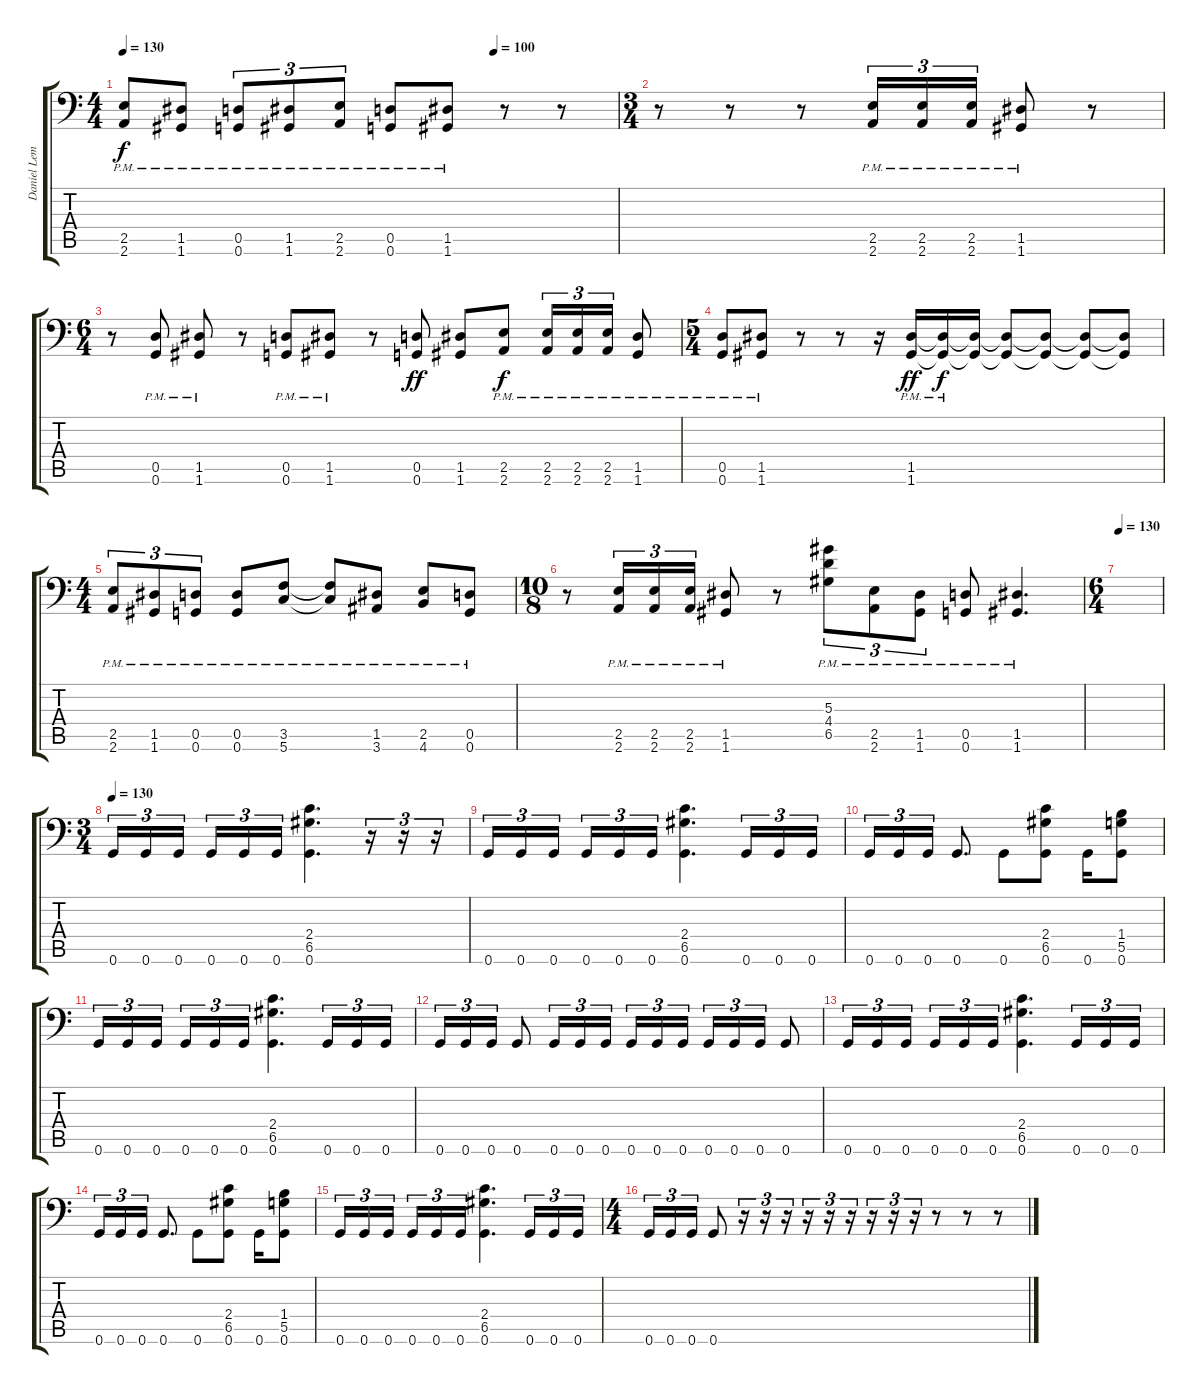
\track ("Daniel Lem" "Daniel Lem") {instrument distortionguitar}
\staff {score tabs}
\tuning (C4 G3 Eb3 Bb2 D2 G1) {hide}
\ts (4 4)
\tempo 130
\tempo (100 0.75)
\clef f4
\ks c
(2.5{pm} 2.6{pm}).8{dy f} (1.5{pm} 1.6{pm}).8 (0.5{pm} 0.6{pm}).8{tu (3 2)} (1.5{pm} 1.6{pm}).8{tu (3 2)} (2.5{pm} 2.6{pm}).8{tu (3 2)} (0.5{pm} 0.6{pm}).8 (1.5{pm} 1.6{pm}).8 r.8 r.8 |
\ts (3 4)
r.8 r.8 r.8 (2.5{pm} 2.6{pm}).16{tu (3 2)} (2.5{pm} 2.6{pm}).16{tu (3 2)} (2.5{pm} 2.6{pm}).16{tu (3 2)} (1.5{pm} 1.6{pm}).8 r.8 |
\ts (6 4)
r.8 (0.5{pm} 0.6{pm}).8 (1.5{pm} 1.6{pm}).8 r.8 (0.5{pm} 0.6{pm}).8 (1.5{pm} 1.6{pm}).8 r.8 (0.5 0.6).8{dy ff} (1.5 1.6).8 (2.5{pm} 2.6{pm}).8{dy f} (2.5{pm} 2.6{pm}).16{tu (3 2)} (2.5{pm} 2.6{pm}).16{tu (3 2)} (2.5{pm} 2.6{pm}).16{tu (3 2)} (1.5{pm} 1.6{pm}).8 |
\ts (5 4)
(0.5{pm} 0.6{pm}).8 (1.5{pm} 1.6{pm}).8 r.8 r.8 r.16 (1.5{pm} 1.6{pm}).16{dy ff} (1.5{pm t} 1.6{pm t}).16{dy f} (1.5{t} 1.6{t}).16 (1.5{t} 1.6{t}).8 (1.5{t} 1.6{t}).8 (1.5{t} 1.6{t}).8 (1.5{t} 1.6{t}).8 |
\ts (4 4)
(2.5{pm} 2.6).8{tu (3 2)} (1.5{pm} 1.6).8{tu (3 2)} (0.5{pm} 0.6).8{tu (3 2)} (0.5{pm} 0.6{pm}).8 (3.5{pm} 5.6{pm}).8 (3.5{pm t} 5.6{pm t}).8 (1.5{pm} 3.6{pm}).8 (2.5{pm} 4.6{pm}).8 (0.5{pm} 0.6{pm}).8 |
\ts (10 8)
r.8 (2.5{pm} 2.6{pm}).16{tu (3 2)} (2.5{pm} 2.6{pm}).16{tu (3 2)} (2.5{pm} 2.6{pm}).16{tu (3 2)} (1.5{pm} 1.6{pm}).8 r.8 (5.3{pm} 4.4{pm} 6.5{pm}).8{tu (3 2)} (2.5{pm} 2.6{pm}).8{tu (3 2)} (1.5{pm} 1.6{pm}).8{tu (3 2)} (0.5{pm} 0.6{pm}).8 (1.5{pm} 1.6{pm}).4{d} |
\ts (6 4)
\tempo 130
|
\ts (3 4)
\tempo 130
0.6.16{tu (3 2)} 0.6.16{tu (3 2)} 0.6.16{tu (3 2) beam splitsecondary} 0.6.16{tu (3 2)} 0.6.16{tu (3 2)} 0.6.16{tu (3 2)} (2.4 6.5 0.6).4{d} r.16{tu (3 2)} r.16{tu (3 2)} r.16{tu (3 2)} |
0.6.16{tu (3 2)} 0.6.16{tu (3 2)} 0.6.16{tu (3 2) beam splitsecondary} 0.6.16{tu (3 2)} 0.6.16{tu (3 2)} 0.6.16{tu (3 2)} (2.4 6.5 0.6).4{d} 0.6.16{tu (3 2)} 0.6.16{tu (3 2)} 0.6.16{tu (3 2)} |
0.6.16{tu (3 2)} 0.6.16{tu (3 2)} 0.6.16{tu (3 2)} 0.6.8{d} 0.6.8 (2.4 6.5 0.6).8 0.6.16 (1.4 5.5 0.6).8 |
0.6.16{tu (3 2)} 0.6.16{tu (3 2)} 0.6.16{tu (3 2) beam splitsecondary} 0.6.16{tu (3 2)} 0.6.16{tu (3 2)} 0.6.16{tu (3 2)} (2.4 6.5 0.6).4{d} 0.6.16{tu (3 2)} 0.6.16{tu (3 2)} 0.6.16{tu (3 2)} |
0.6.16{tu (3 2)} 0.6.16{tu (3 2)} 0.6.16{tu (3 2)} 0.6.8 0.6.16{tu (3 2)} 0.6.16{tu (3 2)} 0.6.16{tu (3 2) beam splitsecondary} 0.6.16{tu (3 2)} 0.6.16{tu (3 2)} 0.6.16{tu (3 2)} 0.6.16{tu (3 2)} 0.6.16{tu (3 2)} 0.6.16{tu (3 2)} 0.6.8 |
0.6.16{tu (3 2)} 0.6.16{tu (3 2)} 0.6.16{tu (3 2) beam splitsecondary} 0.6.16{tu (3 2)} 0.6.16{tu (3 2)} 0.6.16{tu (3 2)} (2.4 6.5 0.6).4{d} 0.6.16{tu (3 2)} 0.6.16{tu (3 2)} 0.6.16{tu (3 2)} |
0.6.16{tu (3 2)} 0.6.16{tu (3 2)} 0.6.16{tu (3 2)} 0.6.8{d} 0.6.8 (2.4 6.5 0.6).8 0.6.16 (1.4 5.5 0.6).8 |
0.6.16{tu (3 2)} 0.6.16{tu (3 2)} 0.6.16{tu (3 2) beam splitsecondary} 0.6.16{tu (3 2)} 0.6.16{tu (3 2)} 0.6.16{tu (3 2)} (2.4 6.5 0.6).4{d} 0.6.16{tu (3 2)} 0.6.16{tu (3 2)} 0.6.16{tu (3 2)} |
\ts (4 4)
0.6.16{tu (3 2)} 0.6.16{tu (3 2)} 0.6.16{tu (3 2)} 0.6.8 r.16{tu (3 2)} r.16{tu (3 2)} r.16{tu (3 2)} r.16{tu (3 2)} r.16{tu (3 2)} r.16{tu (3 2)} r.16{tu (3 2)} r.16{tu (3 2)} r.16{tu (3 2)} r.8 r.8 r.8
